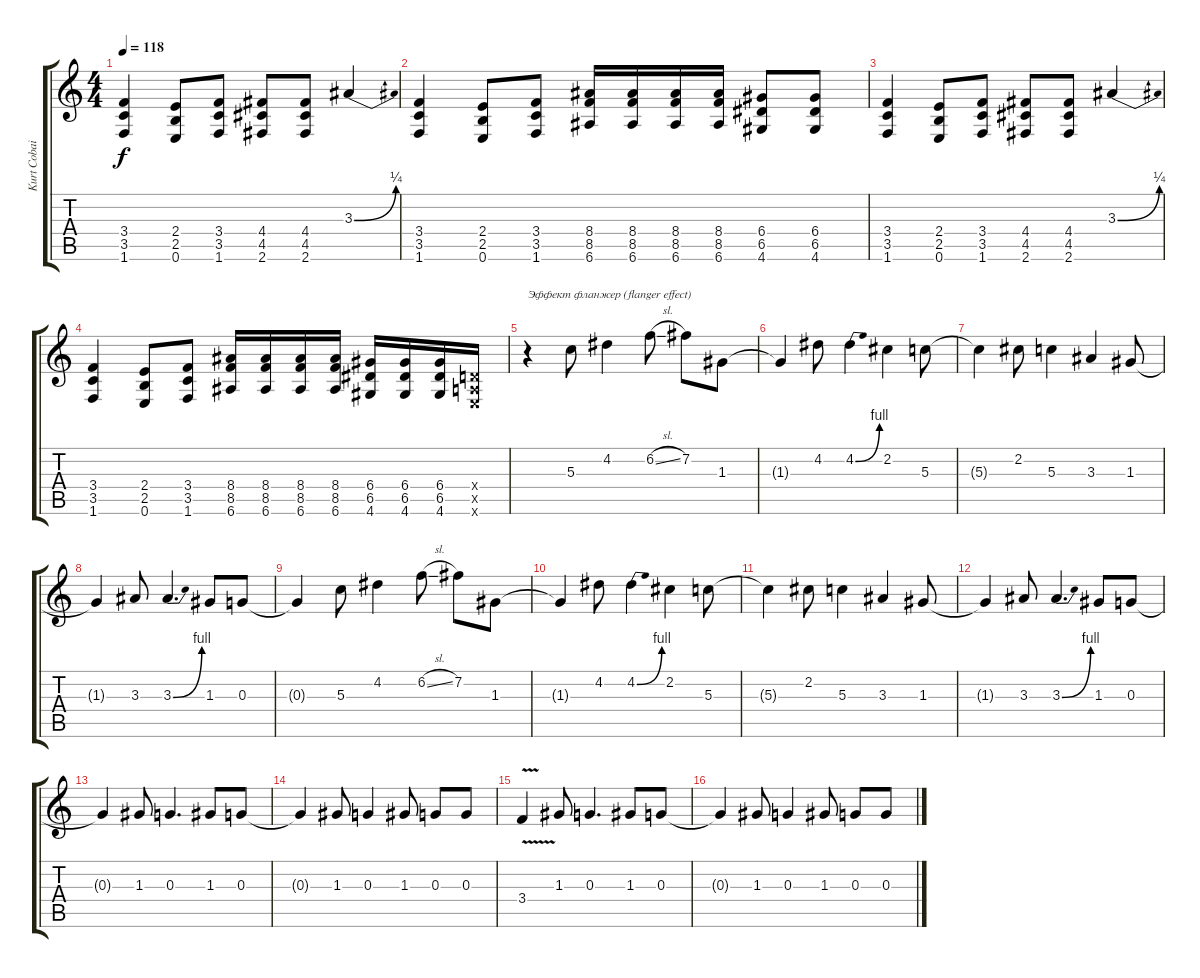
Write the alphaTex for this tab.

\track ("Kurt Cobain" "Kurt Cobai") {instrument electricguitarclean}
\staff {score tabs}
\tuning (E4 B3 G3 D3 A2 E2) {hide}
\ts (4 4)
\tempo 118
\clef g2
\ks c
(3.4 3.5 1.6).4{dy f} (2.4 2.5 0.6).8 (3.4 3.5 1.6).8 (4.4 4.5 2.6).8 (4.4 4.5 2.6).8 3.3{be (bend 0 0 60 1)}.4 |
(3.4 3.5 1.6).4 (2.4 2.5 0.6).8 (3.4 3.5 1.6).8 (8.4 8.5 6.6).16 (8.4 8.5 6.6).16 (8.4 8.5 6.6).16 (8.4 8.5 6.6).16 (6.4 6.5 4.6).8 (6.4 6.5 4.6).8 |
(3.4 3.5 1.6).4 (2.4 2.5 0.6).8 (3.4 3.5 1.6).8 (4.4 4.5 2.6).8 (4.4 4.5 2.6).8 3.3{be (bend 0 0 60 1)}.4 |
(3.4 3.5 1.6).4 (2.4 2.5 0.6).8 (3.4 3.5 1.6).8 (8.4 8.5 6.6).16 (8.4 8.5 6.6).16 (8.4 8.5 6.6).16 (8.4 8.5 6.6).16 (6.4 6.5 4.6).16 (6.4 6.5 4.6).16 (6.4 6.5 4.6).16 (0.4{x} 0.5{x} 0.6{x}).16 |
r.4{txt "Эффект фланжер (flanger effect)"} 5.3.8 4.2.4 6.2{sl}.8 7.2.8 1.3.8 |
1.3{t}.4 4.2.8 4.2{be (bend 0 0 60 4)}.4 2.2.4 5.3.8 |
5.3{t}.4 2.2.8 5.3.4 3.3.4 1.3.8 |
1.3{t}.4 3.3.8 3.3{be (bend 0 0 60 4)}.4{d} 1.3.8 0.3.8 |
0.3{t}.4 5.3.8 4.2.4 6.2{sl}.8 7.2.8 1.3.8 |
1.3{t}.4 4.2.8 4.2{be (bend 0 0 60 4)}.4 2.2.4 5.3.8 |
5.3{t}.4 2.2.8 5.3.4 3.3.4 1.3.8 |
1.3{t}.4 3.3.8 3.3{be (bend 0 0 60 4)}.4{d} 1.3.8 0.3.8 |
0.3{t}.4 1.3.8 0.3.4{d} 1.3.8 0.3.8 |
0.3{t}.4 1.3.8 0.3.4 1.3.8 0.3.8 0.3.8 |
3.4{v}.4 1.3.8 0.3.4{d} 1.3.8 0.3.8 |
0.3{t}.4 1.3.8 0.3.4 1.3.8 0.3.8 0.3.8
